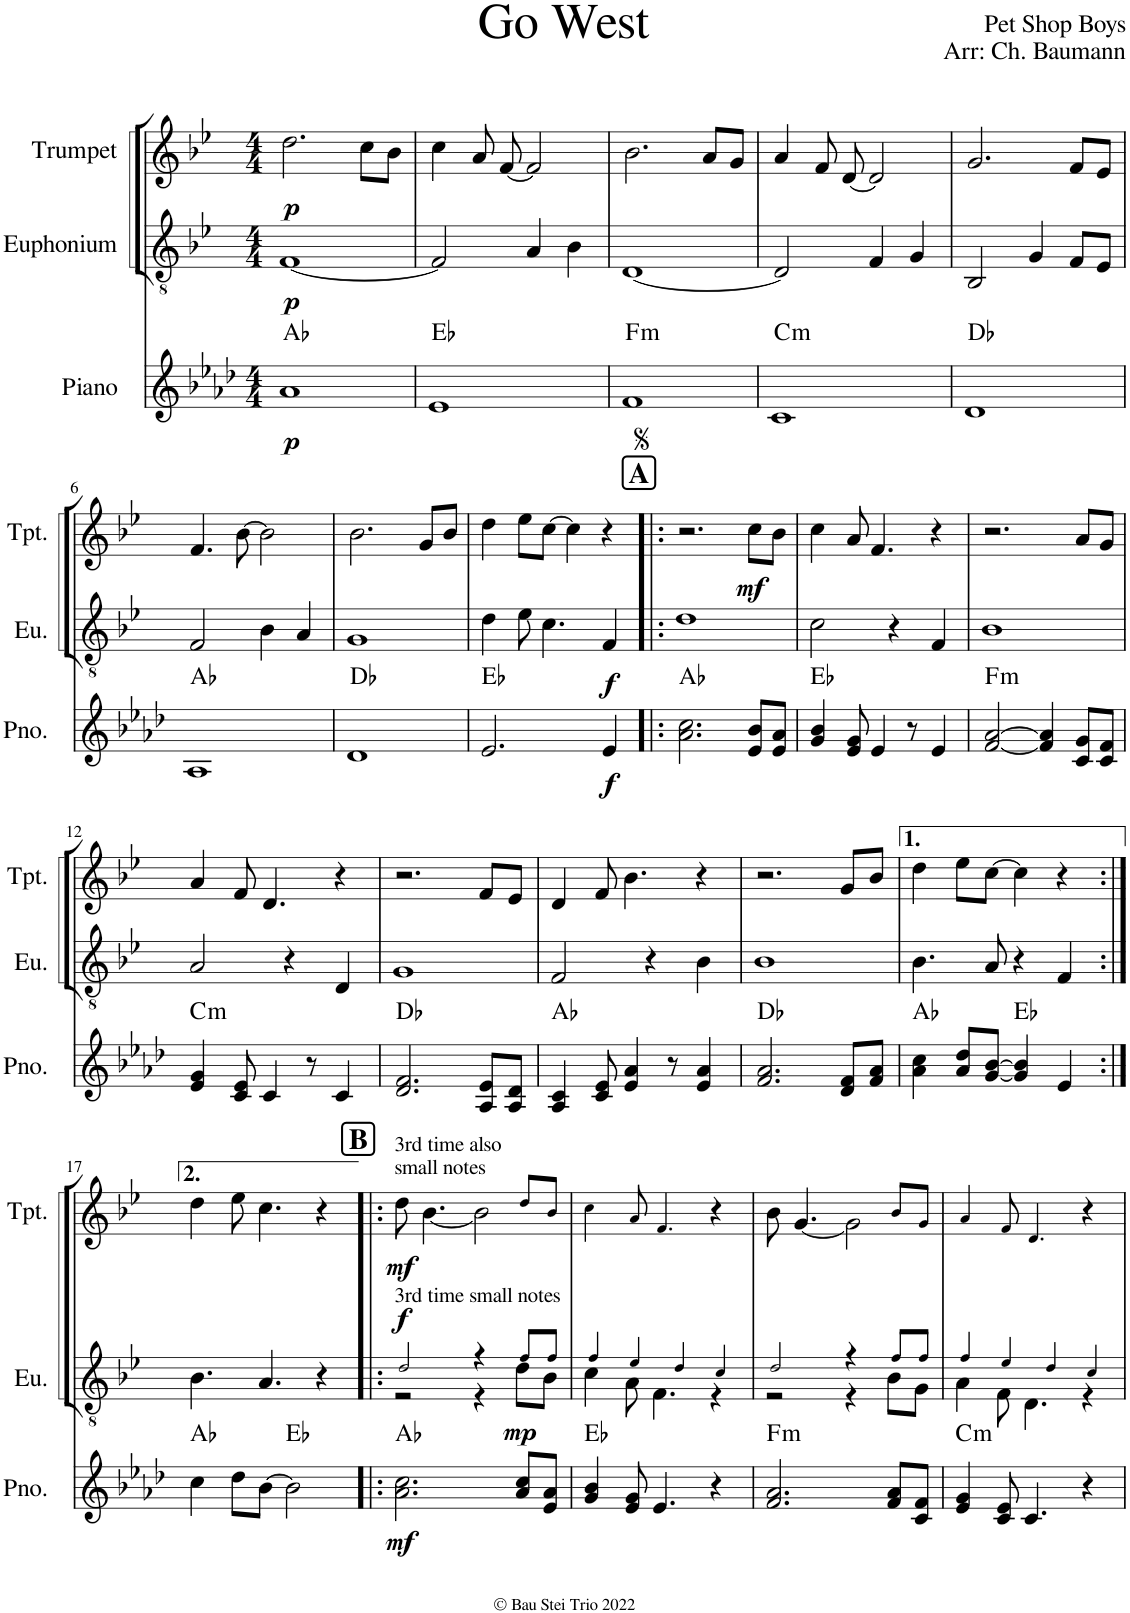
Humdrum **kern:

**kern	**dynam	**harte	**kern	**dynam	**kern	**dynam
*part3	*part3	*part3	*part2	*part2	*part1	*part1
*staff3	*staff3	*	*staff2	*staff2	*staff1	*staff1
*I"Piano	*	*	*I"Euphonium	*	*I"Trumpet	*
*I'Pno.	*	*	*I'Eu.	*	*I'Tpt.	*
*clefG2	*	*	*clefGv2	*	*clefG2	*
*	*	*	*Trd1c2	*	*Trd1c2	*
*k[b-e-a-d-]	*	*	*k[b-e-]	*	*k[b-e-]	*
*M4/4	*	*	*M4/4	*	*M4/4	*
=1	=1	=1	=1	=1	=1	=1
!	!LO:DY:b	!	!	!LO:DY:b	!	!LO:DY:b
1a-	p	Ab:maj	[1F	p	2.dd\	p
.	.	.	.	.	8cc\L	.
.	.	.	.	.	8b-\J	.
=2	=2	=2	=2	=2	=2	=2
1e-	.	Eb:maj	2F/]	.	4cc\	.
.	.	.	.	.	8a/	.
.	.	.	.	.	[8f/	.
.	.	.	4A/	.	2f/]	.
.	.	.	4B-\	.	.	.
=3	=3	=3	=3	=3	=3	=3
!	!	!LO:H:kt=m	!	!	!	!
1f	.	F:min	[1D	.	2.b-\	.
.	.	.	.	.	8a/L	.
.	.	.	.	.	8g/J	.
=4	=4	=4	=4	=4	=4	=4
!	!	!LO:H:kt=m	!	!	!	!
1c	.	C:min	2D/]	.	4a/	.
.	.	.	.	.	8f/	.
.	.	.	.	.	[8d/	.
.	.	.	4F/	.	2d/]	.
.	.	.	4G/	.	.	.
=5	=5	=5	=5	=5	=5	=5
1d-	.	Db:maj	2BB-/	.	2.g/	.
.	.	.	4G/	.	.	.
.	.	.	8F/L	.	8f/L	.
.	.	.	8E-/J	.	8e-/J	.
!!LO:LB:g=z
=6	=6	=6	=6	=6	=6	=6
1A-	.	Ab:maj	2F/	.	4.f/	.
.	.	.	.	.	[8b-\	.
.	.	.	4B-\	.	2b-\]	.
.	.	.	4A/	.	.	.
=7	=7	=7	=7	=7	=7	=7
1d-	.	Db:maj	1G	.	2.b-\	.
.	.	.	.	.	8g/L	.
.	.	.	.	.	8b-/J	.
=8	=8	=8	=8	=8	=8	=8
2.e-/	.	Eb:maj	4d\	.	4dd\	.
.	.	.	8e-\	.	8ee-\L	.
.	.	.	4.c\	.	[>8cc\J	.
.	.	.	.	.	4cc\]	.
!	!LO:DY:b	!	!	!LO:DY:b	!	!
4e-/	f	.	4F/	f	4r	.
!!LO:REH:place=s1:a:B:cj:fs=14:t=A
=9!|:	=9!|:	=9!|:	=9!|:	=9!|:	=9!|:	=9!|:
2.a-\ 2.cc\	.	Ab:maj	1d	.	2.r	.
!	!	!	!	!	!	!LO:DY:b
8e-/ 8b-/L	.	.	.	.	8cc\L	mf
8e-/ 8a-/J	.	.	.	.	8b-\J	.
=10	=10	=10	=10	=10	=10	=10
4g/ 4b-/	.	Eb:maj	2c\	.	4cc\	.
8e-/ 8g/	.	.	.	.	8a/	.
4e-/	.	.	.	.	4.f/	.
.	.	.	4r	.	.	.
8r	.	.	.	.	.	.
4e-/	.	.	4F/	.	4r	.
=11	=11	=11	=11	=11	=11	=11
!	!	!LO:H:kt=m	!	!	!	!
[2f/ [2a-/	.	F:min	1B-	.	2.r	.
4f/] 4a-/]	.	.	.	.	.	.
8c/ 8g/L	.	.	.	.	8a/L	.
8c/ 8f/J	.	.	.	.	8g/J	.
!!LO:LB:g=z
=12	=12	=12	=12	=12	=12	=12
!	!	!LO:H:kt=m	!	!	!	!
4e-/ 4g/	.	C:min	2A/	.	4a/	.
8c/ 8e-/	.	.	.	.	8f/	.
4c/	.	.	.	.	4.d/	.
.	.	.	4r	.	.	.
8r	.	.	.	.	.	.
4c/	.	.	4D/	.	4r	.
=13	=13	=13	=13	=13	=13	=13
2.d-/ 2.f/	.	Db:maj	1G	.	2.r	.
8A-/ 8e-/L	.	.	.	.	8f/L	.
8A-/ 8d-/J	.	.	.	.	8e-/J	.
=14	=14	=14	=14	=14	=14	=14
4A-/ 4c/	.	Ab:maj	2F/	.	4d/	.
8c/ 8e-/	.	.	.	.	8f/	.
4e-/ 4a-/	.	.	.	.	4.b-\	.
.	.	.	4r	.	.	.
8r	.	.	.	.	.	.
4e-/ 4a-/	.	.	4B-\	.	4r	.
=15	=15	=15	=15	=15	=15	=15
2.f/ 2.a-/	.	Db:maj	1B-	.	2.r	.
8d-/ 8f/L	.	.	.	.	8g/L	.
8f/ 8a-/J	.	.	.	.	8b-/J	.
=16	=16	=16	=16	=16	=16	=16
4a-\ 4cc\	.	Ab:maj	4.B-\	.	4dd\	.
8a-/ 8dd-/L	.	.	.	.	8ee-\L	.
[8g/ [8b-/J	.	.	8A/	.	[>8cc\J	.
4g/] 4b-/]	.	Eb:maj	4r	.	4cc\]	.
4e-/	.	.	4F/	.	4r	.
!!LO:LB:g=z
=17:|!	=17:|!	=17:|!	=17:|!	=17:|!	=17:|!	=17:|!
4cc\	.	Ab:maj	4.B-\	.	4dd\	.
8dd-\L	.	.	.	.	8ee-\	.
[8b-\J	.	.	4.A/	.	4.cc\	.
2b-\]	.	Eb:maj	.	.	.	.
.	.	.	4r	.	4r	.
!!LO:REH:place=s1:a:B:cj:fs=14:t=B
=18!|:	=18!|:	=18!|:	=18!|:	=18!|:	=18!|:	=18!|:
*	*	*	*^	*	*^	*
!	!	!	!	!	!	!LO:TX:a:t=3rd time also	!	!
!	!	!	!	!	!	!LO:TX:a:t=small notes	!	!
!	!	!	!LO:TX:a:t=3rd time small notes	!	!	!	!	!
!	!LO:DY:b	!	!	!	!LO:DY:a	!	!	!LO:DY:b
2.a-\ 2.cc\	mf	Ab:maj	2d!/	2r	f	8dd\	2ryy	mf
.	.	.	.	.	.	[4.b-\	.	.
.	.	.	4r	4r	.	4ryy	2b-\]	.
!	!	!	!	!	!LO:DY:b	!	!	!
8a-/ 8cc/L	.	.	8f!/L	8d\L	mp	8dd!/L	.	.
8e-/ 8a-/J	.	.	8f!/J	8B-\J	.	8b-!/J	.	.
*	*	*	*	*	*	*v	*v	*
=19	=19	=19	=19	=19	=19	=19	=19
4g/ 4b-/	.	Eb:maj	4f!/	4c\	.	4cc!\	.
8e-/ 8g/	.	.	4e-!/	8A\	.	8a!/	.
4.e-/	.	.	.	4.F\	.	4.f!/	.
.	.	.	4d!/	.	.	.	.
4r	.	.	4c!/	4r	.	4r	.
=20	=20	=20	=20	=20	=20	=20	=20
*	*	*	*	*	*	*^	*
!	!	!LO:H:kt=m	!	!	!	!	!	!
2.f/ 2.a-/	.	F:min	2d!/	2r	.	8b-\	2ryy	.
.	.	.	.	.	.	[4.g/	.	.
.	.	.	4r	4r	.	4ryy	2g\]	.
8f/ 8a-/L	.	.	8f!/L	8B-\L	.	8b-!/L	.	.
8c/ 8f/J	.	.	8f!/J	8G\J	.	8g!/J	.	.
*	*	*	*	*	*	*v	*v	*
=21	=21	=21	=21	=21	=21	=21	=21
!	!	!LO:H:kt=m	!	!	!	!	!
4e-/ 4g/	.	C:min	4f!/	4A\	.	4a!/	.
8c/ 8e-/	.	.	4e-!/	8F\	.	8f!/	.
4.c/	.	.	.	4.D\	.	4.d!/	.
.	.	.	4d!/	.	.	.	.
4r	.	.	4c!/	4r	.	4r	.
*	*	*	*v	*v	*	*	*
=	=	=	=	=	=	=
*-	*-	*-	*-	*-	*-	*-
